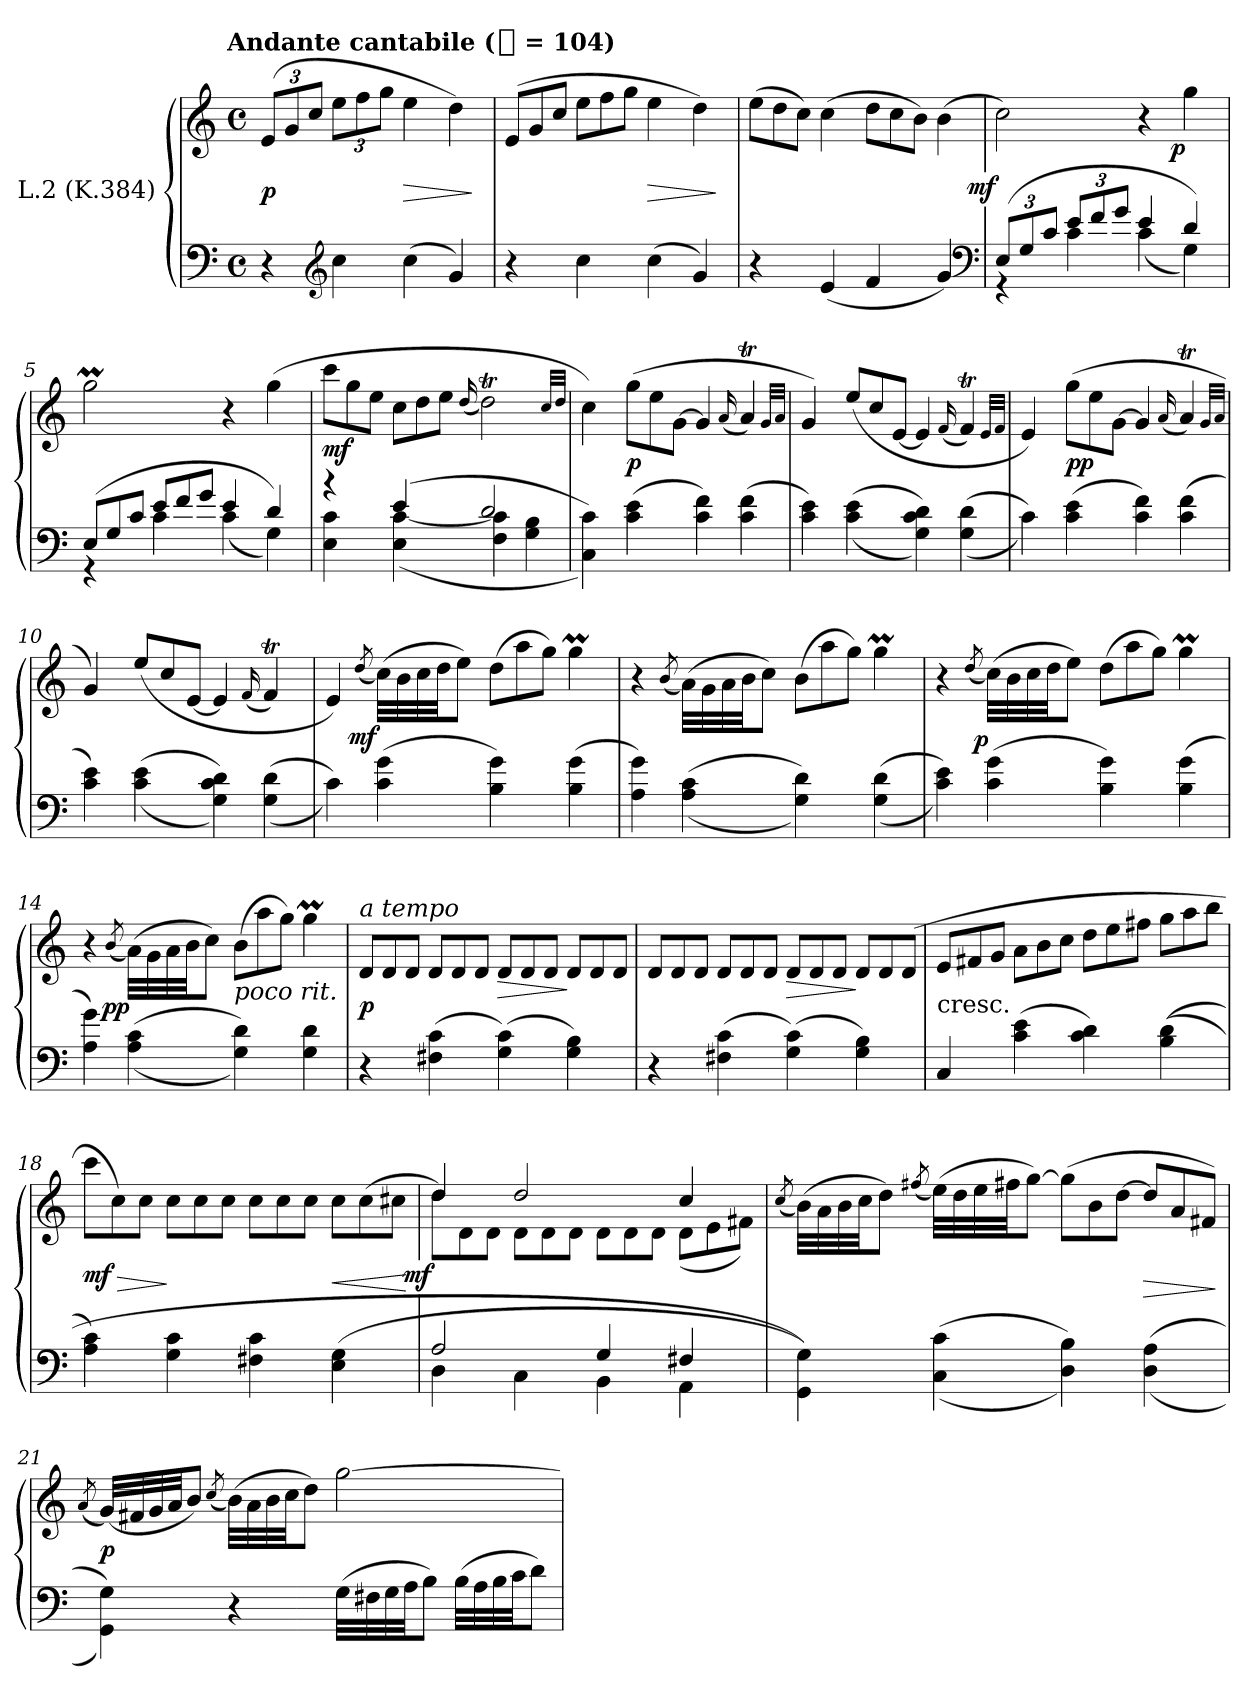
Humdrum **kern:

**kern	**kern	**dynam
*part1	*part1	*part1
*staff2	*staff1	*staff1/2
*I"L.2 (K.384)	*	*
*clefF4	*clefG2	*
*k[]	*k[]	*
*C:	*C:	*
!!LO:TX:omd:t=Andante cantabile ([quarter] = 104)
*M4/4	*M4/4	*
*met(c)	*met(c)	*
*MM104	*MM104	*
=1	=1	=1
4r	(12eL	p
.	12g	.
.	12ccJ	.
*clefG2	*	*
4cc	12eeL	.
.	12ff	.
.	12ggJ	.
(4cc	4ee	>
4g)	4dd)	.
.	.	]
=2	=2	=2
*	*Xtuplet	*
4r	(12eL	.
.	12g	.
.	12ccJ	.
4cc	12eeL	.
.	12ff	.
.	12ggJ	.
(4cc	4ee	>
4g)	4dd)	.
.	.	]
=3	=3	=3
4r	(12eeL	.
.	12dd	.
.	12ccJ)	.
(4e	(4cc	.
4f	12ddL	.
.	12cc	.
.	12bJ)	.
4g)	(4b	.
*clefF4	*	*
=4	=4	=4
*^	*	*
!	!	!	!LO:DY:rj
(12EL	4r	2cc)	mf
12G	.	.	.
12cJ	.	.	.
12eL	4c	.	.
12f	.	.	.
12gJ	.	.	.
4e	(4c	4r	.
!	!	!	!LO:DY:rj
4d)	4G)	4gg	p
!!LO:LB:g=z
=5	=5	=5	=5
*Xtuplet	*	*	*
(12EL	4r	2ggM	.
12G	.	.	.
12cJ	.	.	.
12eL	4c	.	.
12f	.	.	.
12gJ	.	.	.
4e	(4c	4r	.
4d)	4G)	(4gg	.
=6	=6	=6	=6
4r	4E 4c	12cccL	mf
.	.	12gg	.
.	.	12eeJ	.
(4e	(4E [4c	12ccL	.
.	.	12dd	.
.	.	12eeJ	.
.	.	(16qqdd	.
2d	4F 4c]	2ddT)	.
.	4G 4B	.	.
*v	*v	*	*
.	32qccLLL	.
.	32qddJJJ	.
=7	=7	=7
4C 4c))	4cc)	.
(4c 4e	(12ggL	p
.	12ee	.
.	[12gJ	.
4c 4f)	4g]	.
.	(16qqa	.
(4c 4f	4aT)	.
.	32qgLLL	.
.	32qaJJJ	.
=8	=8	=8
4c 4e)	4g)	.
(<(>4c 4e	(>12ee/L	.
.	12cc/	.
.	[12e/J	.
4G 4c 4d))	4e]	.
.	(16qqf	.
(<(>4G 4d	4fT)	.
.	32qeLLL	.
.	32qfJJJ	.
=9	=9	=9
4c))	4e)	.
(4c 4e	(12ggL	pp
.	12ee	.
.	[12gJ	.
4c 4f)	4g]	.
.	(16qqa	.
(4c 4f	4aT)	.
.	32qgLLL	.
.	32qaJJJ	.
!!LO:LB:g=z
=10	=10	=10
4c 4e)	4g)	.
(<(>4c 4e	(12eeL	.
.	12cc	.
.	[12eJ	.
4G 4c 4d))	4e]	.
.	(16qqf	.
(<(>4G 4d	4fT)	.
=11	=11	=11
4c))	4e)	.
.	(8qdd	.
!	!	!LO:DY:rj
(<4c 4g	(32ccLLL)	mf
.	32b	.
.	32cc	.
.	32ddJJ	.
.	8eeJ)	.
4B 4g)	(12ddL	.
.	12aa	.
.	12ggJ)	.
(<4B 4g	4ggM	.
=12	=12	=12
4A 4g)	4r	.
.	(8qb	.
(<(>4A 4c	(32a\LLL)	.
.	32g\	.
.	32a\	.
.	32b\JJ	.
.	8cc\J)	.
4G 4d))	(12bL	.
.	12aa	.
.	12ggJ)	.
(<(>4G 4d	4ggM	.
=13	=13	=13
4c 4e))	4r	.
.	(8qdd	.
!	!	!LO:DY:rj
(<4c 4g	(32ccLLL)	p
.	32b	.
.	32cc	.
.	32ddJJ	.
.	8eeJ)	.
4B 4g)	(12ddL	.
.	12aa	.
.	12ggJ)	.
(<4B 4g	4ggM	.
!!LO:LB:g=z
=14	=14	=14
4A 4g)	4r	.
.	(8qb	.
!	!	!LO:DY:rj
(<(>4A 4c	(32a\LLL)	pp
.	32g\	.
.	32a\	.
.	32b\JJ	.
.	8cc\J)	.
!	!LO:TX:c:i:t=poco rit.	!
4G 4d))	(12bL	.
.	12aa	.
.	12ggJ)	.
4G 4d	4ggM	.
=15	=15	=15
!	!LO:TX:a:i:t=a tempo	!
4r	12dL	p
.	12d	.
.	12dJ	.
(<4F#X 4c	12dL	.
.	12d	.
.	12dJ	.
!	!	!LO:HP:b
(4G 4c)	12dL	>
.	12d	.
.	12dJ	.
4G 4B)	12dL	]
.	12d	.
.	12dJ	.
=16	=16	=16
4r	12dL	.
.	12d	.
.	12dJ	.
(<4F#X 4c	12dL	.
.	12d	.
.	12dJ	.
!	!	!LO:HP:b
(4G 4c)	12dL	>
.	12d	.
.	12dJ	.
4G 4B)	12dL	]
.	12d	.
.	(>12dJ	.
!!LO:LB:g=z
=17	=17	=17
!	!LO:TX:c:t=cresc.	!
4C	12eL	.
.	12f#X	.
.	12gJ	.
(4c 4e	12aL	.
.	12b	.
.	12ccJ	.
4c 4d)	12ddL	.
.	12ee	.
.	12ff#XJ	.
((<4B 4d	12ggL	.
.	12aa	.
.	12bbJ	.
=18	=18	=18
4A 4c)	12cccL	> mf
.	12cc)	.
.	12ccJ	.
4G 4c	12ccL	]
.	12cc	.
.	12ccJ	.
4F#X 4c	12ccL	.
.	12cc	.
.	12ccJ	.
(4E 4G	12ccL	<
.	(12cc	.
.	12cc#XJ	.
.	.	[
=19	=19	=19
*^	*^	*
!	!	!	!	!LO:DY:rj
2A	4D	4dd	12ddL)	mf
.	.	.	12d	.
.	.	.	12dJ	.
.	4C	2dd	12dL	.
.	.	.	12d	.
.	.	.	12dJ	.
4G	4BB	.	12dL	.
.	.	.	12d	.
.	.	.	12dJ	.
4F#X	4AA	4cc	(12dL	.
.	.	.	12e	.
.	.	.	12f#XJ)	.
*v	*v	*	*	*
*	*v	*v	*
!!LO:LB:g=z
=20	=20	=20
.	(8qcc	.
4GG\ 4G\))	(32bLLL)	.
.	32a	.
.	32b	.
.	32ccJJ	.
.	8ddJ)	.
.	(8qff#X	.
(<(>4C 4c	(32eeLLL)	.
.	32dd	.
.	32ee	.
.	32ff#XJJ	.
.	[8ggJ)	.
4D 4B))	(12ggL]	.
.	12b	.
.	[12ddJ	.
(<(>4D 4A	12ddL]	>
.	12a	.
.	12f#XJ)	.
.	.	]
=21	=21	=21
.	(8qa	.
4GG\ 4G\))	(32gLLL)	p
.	32f#X	.
.	32g	.
.	32aJJ	.
.	8bJ)	.
.	(8qcc	.
4r	(32bLLL)	.
.	32a	.
.	32b	.
.	32ccJJ	.
.	8ddJ)	.
(32GLLL	[2gg	.
32F#X	.	.
32G	.	.
32AJJ	.	.
8BJ)	.	.
(32BLLL	.	.
32A	.	.
32B	.	.
32cJJ	.	.
8dJ)	.	.
=	=	=
*-	*-	*-
